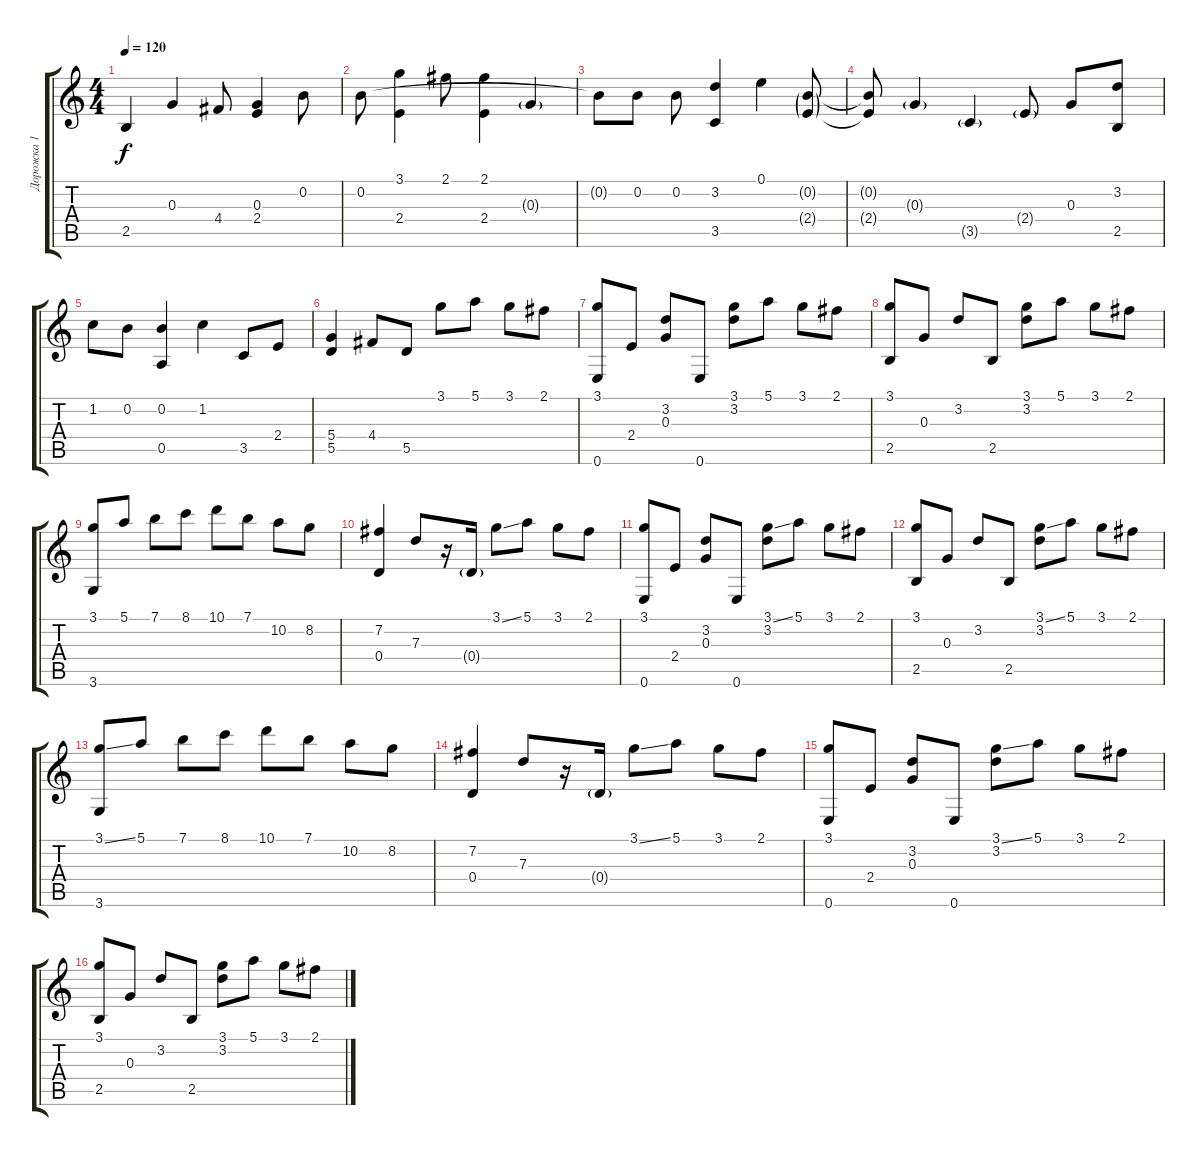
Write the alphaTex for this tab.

\track ("Дорожка 1" "Дорожка 1") {instrument acousticguitarsteel}
\staff {score tabs}
\tuning (E4 B3 G3 D3 A2 E2) {hide}
\ts (4 4)
\tempo 120
\clef g2
\ks c
2.5{t}.4{dy f} 0.3.4 4.4.8 (0.3 2.4).4 0.2.8 |
0.2.8 (3.1 2.4).4 2.1.8 (2.1 2.4).4 0.3{g}.4 |
0.2{t}.8 0.2.8 0.2.8 (3.2 3.5).4 0.1.4 (0.2{g} 2.4{g}).8 |
(0.2{t} 2.4{t}).8 0.3{g}.4 3.5{g}.4 2.4{g}.8 0.3.8 (3.2 2.5).8 |
1.2.8 0.2.8 (0.2 0.5).4 1.2.4 3.5.8 2.4.8 |
(5.4 5.5).4 4.4.8 5.5.8 3.1.8 5.1.8 3.1.8 2.1.8 |
(3.1 0.6).8 2.4.8 (3.2 0.3).8 0.6.8 (3.1 3.2).8 5.1.8 3.1.8 2.1.8 |
(3.1 2.5).8 0.3.8 3.2.8 2.5.8 (3.1 3.2).8 5.1.8 3.1.8 2.1.8 |
(3.1 3.6).8 5.1.8 7.1.8 8.1.8 10.1.8 7.1.8 10.2.8 8.2.8 |
(7.2 0.4).4 7.3.8 r.16 0.4{g}.16 3.1{ss}.8 5.1.8 3.1.8 2.1.8 |
(3.1 0.6).8 2.4.8 (3.2 0.3).8 0.6.8 (3.1{ss} 3.2).8 5.1.8 3.1.8 2.1.8 |
(3.1 2.5).8 0.3.8 3.2.8 2.5.8 (3.1{ss} 3.2).8 5.1.8 3.1.8 2.1.8 |
(3.1{ss} 3.6).8 5.1.8 7.1.8 8.1.8 10.1.8 7.1.8 10.2.8 8.2.8 |
(7.2 0.4).4 7.3.8 r.16 0.4{g}.16 3.1{ss}.8 5.1.8 3.1.8 2.1.8 |
(3.1 0.6).8 2.4.8 (3.2 0.3).8 0.6.8 (3.1{ss} 3.2).8 5.1.8 3.1.8 2.1.8 |
(3.1 2.5).8 0.3.8 3.2.8 2.5.8 (3.1 3.2).8 5.1.8 3.1.8 2.1.8
